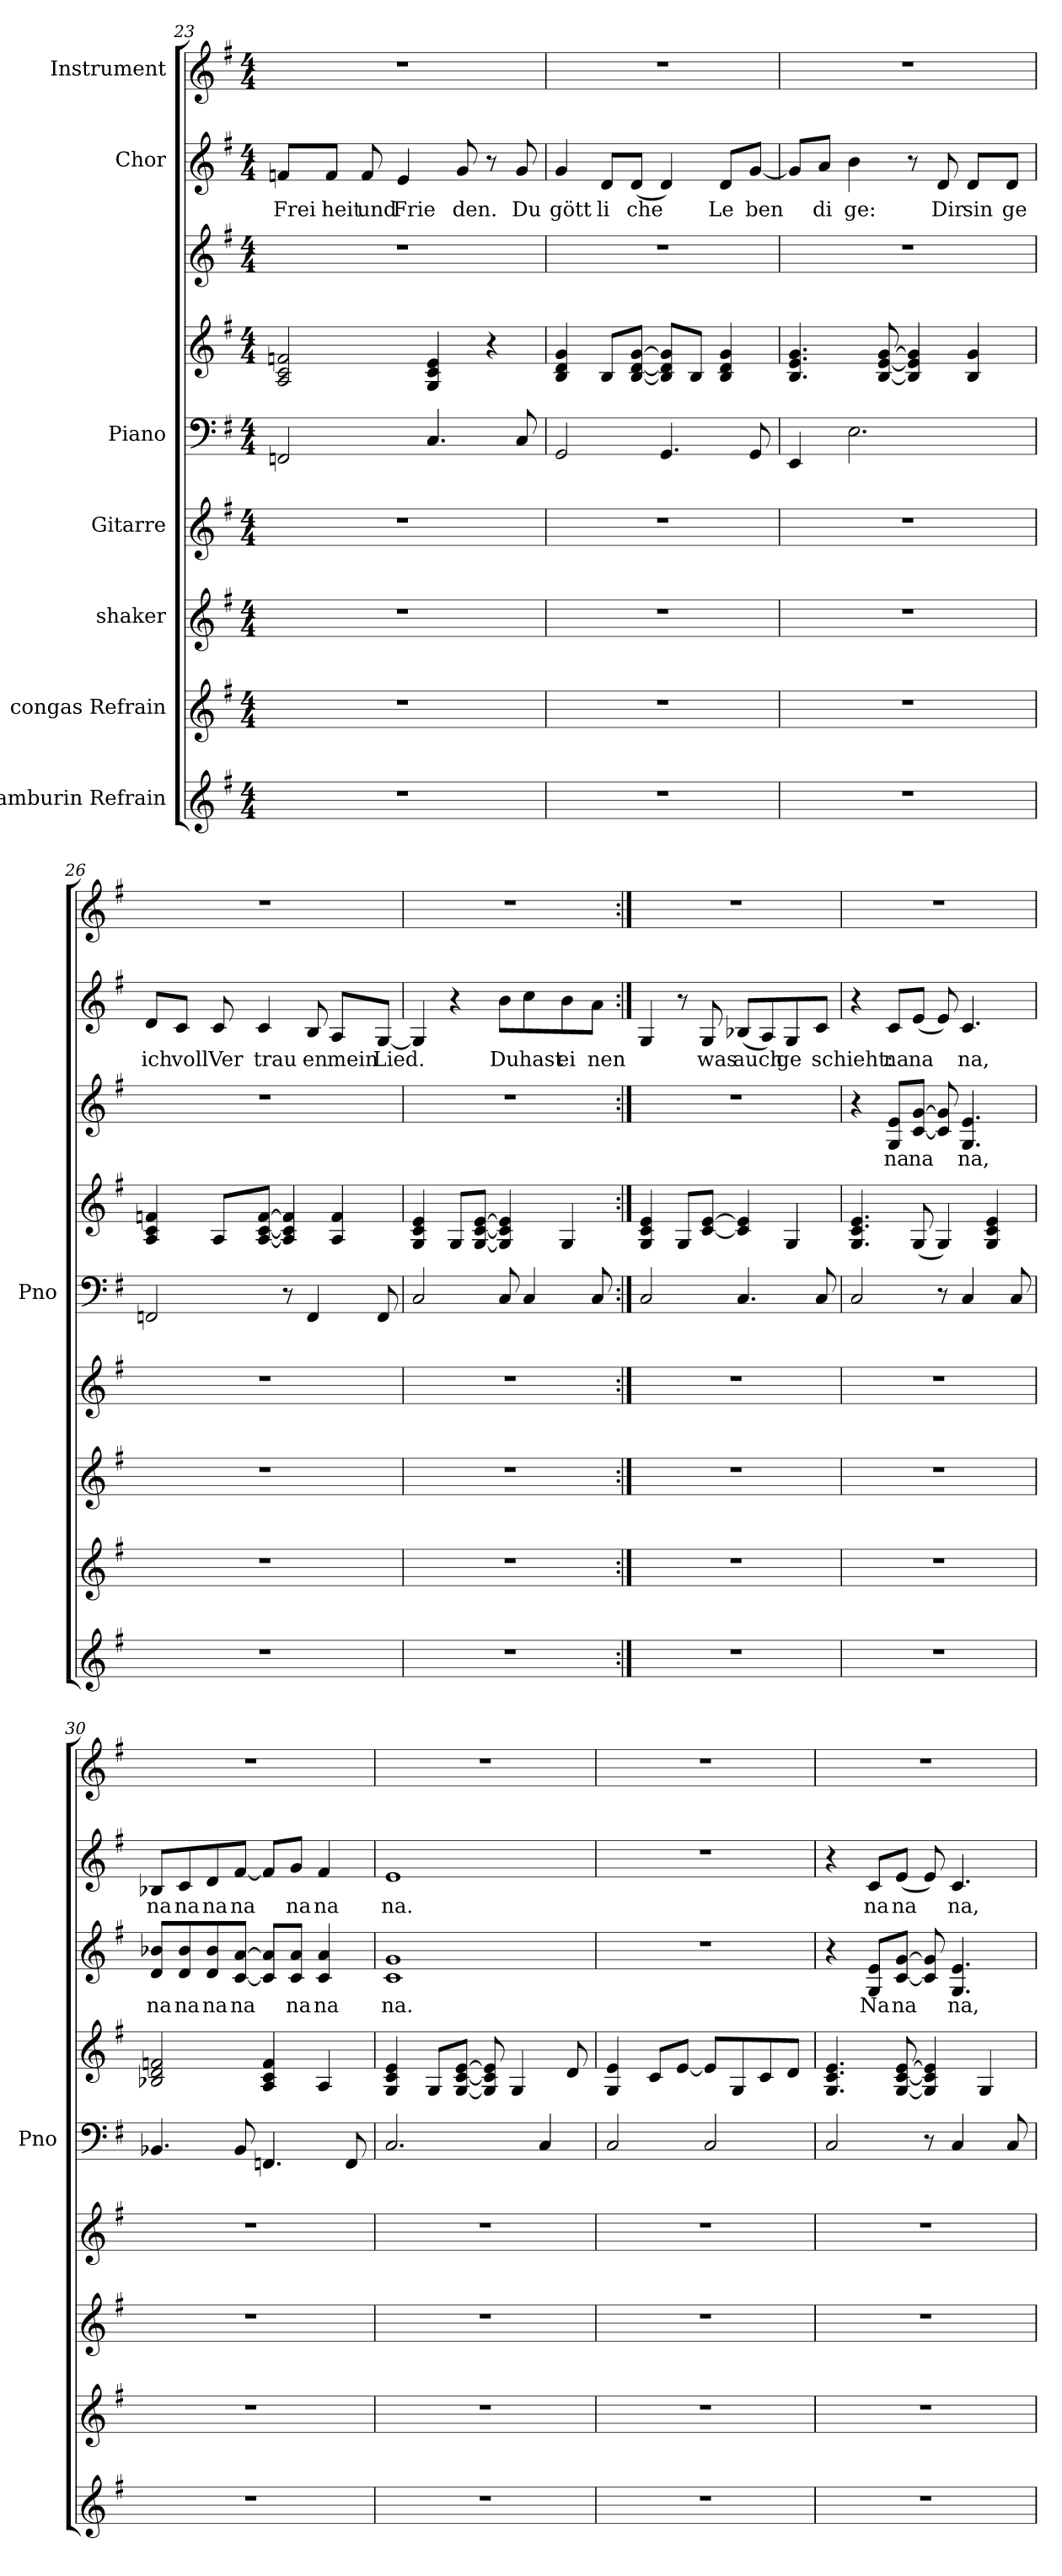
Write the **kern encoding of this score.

**kern	**kern	**kern	**kern	**kern	**kern	**kern	**text	**kern	**text	**kern
*part8	*part7	*part6	*part5	*part4	*part4	*part3	*part3	*part2	*part2	*part1
*staff9	*staff8	*staff7	*staff6	*staff5	*staff4	*staff3	*staff3	*staff2	*staff2	*staff1
*I"tamburin Refrain	*I"congas Refrain	*I"shaker	*I"Gitarre	*I"Piano	*	*	*	*I"Chor	*	*I"Instrument
*	*	*	*	*I'Pno	*	*	*	*	*	*
*clefG2	*clefG2	*clefG2	*clefG2	*clefF4	*clefG2	*clefG2	*	*clefG2	*	*clefG2
*k[f#]	*k[f#]	*k[f#]	*k[f#]	*k[f#]	*k[f#]	*k[f#]	*	*k[f#]	*	*k[f#]
*G:	*G:	*G:	*G:	*G:	*G:	*G:	*	*G:	*	*G:
*M4/4	*M4/4	*M4/4	*M4/4	*M4/4	*M4/4	*M4/4	*	*M4/4	*	*M4/4
=23	=23	=23	=23	=23	=23	=23	=23	=23	=23	=23
!	!	!	!	!	!	!	!	!	!LO:LY:b	!
1r	1r	1r	1r	2FFn/	2A/ 2c/ 2fn/	1r	.	8fn/L	Frei­	1r
!	!	!	!	!	!	!	!	!	!LO:LY:b	!
.	.	.	.	.	.	.	.	8f/J	heit	.
!	!	!	!	!	!	!	!	!	!LO:LY:b	!
.	.	.	.	.	.	.	.	8f/	und	.
!	!	!	!	!	!	!	!	!	!LO:LY:b	!
.	.	.	.	.	.	.	.	4e/	Frie­	.
.	.	.	.	4.C/	4G/ 4c/ 4e/	.	.	.	.	.
!	!	!	!	!	!	!	!	!	!LO:LY:b	!
.	.	.	.	.	.	.	.	8g/	den.	.
.	.	.	.	.	4r	.	.	8r	.	.
!	!	!	!	!	!	!	!	!	!LO:LY:b	!
.	.	.	.	8C/	.	.	.	8g/	Du	.
!!LO:LB:g=z
=24	=24	=24	=24	=24	=24	=24	=24	=24	=24	=24
!	!	!	!	!	!	!	!	!	!LO:LY:b	!
1r	1r	1r	1r	2GG/	4B/ 4d/ 4g/	1r	.	4g/	gött­	1r
!	!	!	!	!	!	!	!	!	!LO:LY:b	!
.	.	.	.	.	8B/L	.	.	8d/L	li­	.
!	!	!	!	!	!	!	!	!	!LO:LY:b	!
.	.	.	.	.	[8B/ [8d/ [8g/J	.	.	(<8d/J	che	.
.	.	.	.	4.GG/	8B/] 8d/] 8g/]L	.	.	4d/)	.	.
.	.	.	.	.	8B/J	.	.	.	.	.
!	!	!	!	!	!	!	!	!	!LO:LY:b	!
.	.	.	.	.	4B/ 4d/ 4g/	.	.	8d/L	Le­	.
!	!	!	!	!	!	!	!	!	!LO:LY:b	!
.	.	.	.	8GG/	.	.	.	[8g/J	ben­	.
=25	=25	=25	=25	=25	=25	=25	=25	=25	=25	=25
1r	1r	1r	1r	4EE/	4.B/ 4.e/ 4.g/	1r	.	8g/L]	.	1r
!	!	!	!	!	!	!	!	!	!LO:LY:b	!
.	.	.	.	.	.	.	.	8a/J	di­	.
!	!	!	!	!	!	!	!	!	!LO:LY:b	!
.	.	.	.	2.E\	.	.	.	4b\	ge:	.
.	.	.	.	.	[8B/ [8e/ [8g/	.	.	.	.	.
.	.	.	.	.	4B/] 4e/] 4g/]	.	.	8r	.	.
!	!	!	!	!	!	!	!	!	!LO:LY:b	!
.	.	.	.	.	.	.	.	8d/	Dir	.
!	!	!	!	!	!	!	!	!	!LO:LY:b	!
.	.	.	.	.	4B/ 4g/	.	.	8d/L	sin­	.
!	!	!	!	!	!	!	!	!	!LO:LY:b	!
.	.	.	.	.	.	.	.	8d/J	ge	.
=26	=26	=26	=26	=26	=26	=26	=26	=26	=26	=26
!	!	!	!	!	!	!	!	!	!LO:LY:b	!
1r	1r	1r	1r	2FFn/	4A/ 4c/ 4fn/	1r	.	8d/L	ich	1r
!	!	!	!	!	!	!	!	!	!LO:LY:b	!
.	.	.	.	.	.	.	.	8c/J	voll	.
!	!	!	!	!	!	!	!	!	!LO:LY:b	!
.	.	.	.	.	8A/L	.	.	8c/	Ver­	.
!	!	!	!	!	!	!	!	!	!LO:LY:b	!
.	.	.	.	.	[8A/ [8c/ [8f/J	.	.	4c/	trau­	.
.	.	.	.	8r	4A/] 4c/] 4f/]	.	.	.	.	.
!	!	!	!	!	!	!	!	!	!LO:LY:b	!
.	.	.	.	4FF/	.	.	.	8B/	en	.
!	!	!	!	!	!	!	!	!	!LO:LY:b	!
.	.	.	.	.	4A/ 4f/	.	.	8A/L	mein	.
!	!	!	!	!	!	!	!	!	!LO:LY:b	!
.	.	.	.	8FF/	.	.	.	[8G/J	Lied.	.
=27	=27	=27	=27	=27	=27	=27	=27	=27	=27	=27
1r	1r	1r	1r	2C/	4G/ 4c/ 4e/	1r	.	4G/]	.	1r
.	.	.	.	.	8G/L	.	.	4r	.	.
.	.	.	.	.	[8G/ [8c/ [8e/J	.	.	.	.	.
!	!	!	!	!	!	!	!	!	!LO:LY:b	!
.	.	.	.	8C/	4G/] 4c/] 4e/]	.	.	8b\L	Du	.
!	!	!	!	!	!	!	!	!	!LO:LY:b	!
.	.	.	.	4C/	.	.	.	8cc\	hast	.
!	!	!	!	!	!	!	!	!	!LO:LY:b	!
.	.	.	.	.	4G/	.	.	8b\	ei­	.
!	!	!	!	!	!	!	!	!	!LO:LY:b	!
.	.	.	.	8C/	.	.	.	8a\J	nen	.
!!LO:LB:g=z
=28:|!	=28:|!	=28:|!	=28:|!	=28:|!	=28:|!	=28:|!	=28:|!	=28:|!	=28:|!	=28:|!
1r	1r	1r	1r	2C/	4G/ 4c/ 4e/	1r	.	(<4G/	.	1r
.	.	.	.	.	8G/L	.	.	8r	.	.
!	!	!	!	!	!	!	!	!	!LO:LY:b	!
.	.	.	.	.	[8c/ [8e/J	.	.	8G/	was	.
!	!	!	!	!	!	!	!	!	!LO:LY:b	!
.	.	.	.	4.C/	4c/] 4e/]	.	.	(<8B-X/L	auch	.
.	.	.	.	.	.	.	.	8A/)	.	.
!	!	!	!	!	!	!	!	!	!LO:LY:b	!
.	.	.	.	.	4G/	.	.	8G/	ge­	.
!	!	!	!	!	!	!	!	!	!LO:LY:b	!
.	.	.	.	8C/	.	.	.	8c/J	schieht:	.
=29	=29	=29	=29	=29	=29	=29	=29	=29	=29	=29
1r	1r	1r	1r	2C/	4.G/ 4.c/ 4.e/	4r	.	4r	.	1r
!	!	!	!	!	!	!	!LO:LY:b	!	!LO:LY:b	!
.	.	.	.	.	.	8G/ 8e/L	na	8c/L	na	.
!	!	!	!	!	!	!	!LO:LY:b	!	!LO:LY:b	!
.	.	.	.	.	(<8G/	[8c/ [8g/J	na	(<8e/J	na	.
.	.	.	.	8r	4G/)	8c/] 8g/]	.	8e/)	.	.
!	!	!	!	!	!	!	!LO:LY:b	!	!LO:LY:b	!
.	.	.	.	4C/	.	4.G/ 4.e/	na,	4.c/	na,	.
.	.	.	.	.	4G/ 4c/ 4e/	.	.	.	.	.
.	.	.	.	8C/	.	.	.	.	.	.
=30	=30	=30	=30	=30	=30	=30	=30	=30	=30	=30
!	!	!	!	!	!	!	!LO:LY:b	!	!LO:LY:b	!
1r	1r	1r	1r	4.BB-X/	2B-X/ 2d/ 2fn/	8d/ 8b-X/L	na	8B-X/L	na	1r
!	!	!	!	!	!	!	!LO:LY:b	!	!LO:LY:b	!
.	.	.	.	.	.	8d/ 8b-/	na	8c/	na	.
!	!	!	!	!	!	!	!LO:LY:b	!	!LO:LY:b	!
.	.	.	.	.	.	8d/ 8b-/	na	8d/	na	.
!	!	!	!	!	!	!	!LO:LY:b	!	!LO:LY:b	!
.	.	.	.	8BB-/	.	[8c/ [8a/J	na	[8f#/J	na	.
.	.	.	.	4.FFn/	4A/ 4c/ 4f/	8c/] 8a/]L	.	8f#/L]	.	.
!	!	!	!	!	!	!	!LO:LY:b	!	!LO:LY:b	!
.	.	.	.	.	.	8c/ 8a/J	na	8g/J	na	.
!	!	!	!	!	!	!	!LO:LY:b	!	!LO:LY:b	!
.	.	.	.	.	4A/	4c/ 4a/	na	4f#/	na	.
.	.	.	.	8FF/	.	.	.	.	.	.
=31	=31	=31	=31	=31	=31	=31	=31	=31	=31	=31
!	!	!	!	!	!	!	!LO:LY:b	!	!LO:LY:b	!
1r	1r	1r	1r	2.C/	4G/ 4c/ 4e/	1c 1g	na.	1e	na.	1r
.	.	.	.	.	8G/L	.	.	.	.	.
.	.	.	.	.	[8G/ [8c/ [8e/J	.	.	.	.	.
.	.	.	.	.	8G/] 8c/] 8e/]	.	.	.	.	.
.	.	.	.	.	4G/	.	.	.	.	.
.	.	.	.	4C/	.	.	.	.	.	.
.	.	.	.	.	8d/	.	.	.	.	.
!!LO:PB:g=z
=32	=32	=32	=32	=32	=32	=32	=32	=32	=32	=32
1r	1r	1r	1r	2C/	4G/ 4e/	1r	.	1r	.	1r
.	.	.	.	.	8c/L	.	.	.	.	.
.	.	.	.	.	[8e/J	.	.	.	.	.
.	.	.	.	2C/	8e/L]	.	.	.	.	.
.	.	.	.	.	8G/	.	.	.	.	.
.	.	.	.	.	8c/	.	.	.	.	.
.	.	.	.	.	8d/J	.	.	.	.	.
=33	=33	=33	=33	=33	=33	=33	=33	=33	=33	=33
1r	1r	1r	1r	2C/	4.G/ 4.c/ 4.e/	4r	.	4r	.	1r
!	!	!	!	!	!	!	!LO:LY:b	!	!LO:LY:b	!
.	.	.	.	.	.	8G/ 8e/L	Na	8c/L	na	.
!	!	!	!	!	!	!	!LO:LY:b	!	!LO:LY:b	!
.	.	.	.	.	[8G/ [8c/ [8e/	[8c/ [8g/J	na	(<8e/J	na	.
.	.	.	.	8r	4G/] 4c/] 4e/]	8c/] 8g/]	.	8e/)	.	.
!	!	!	!	!	!	!	!LO:LY:b	!	!LO:LY:b	!
.	.	.	.	4C/	.	4.G/ 4.e/	na,	4.c/	na,	.
.	.	.	.	.	4G/	.	.	.	.	.
.	.	.	.	8C/	.	.	.	.	.	.
=	=	=	=	=	=	=	=	=	=	=
*-	*-	*-	*-	*-	*-	*-	*-	*-	*-	*-
